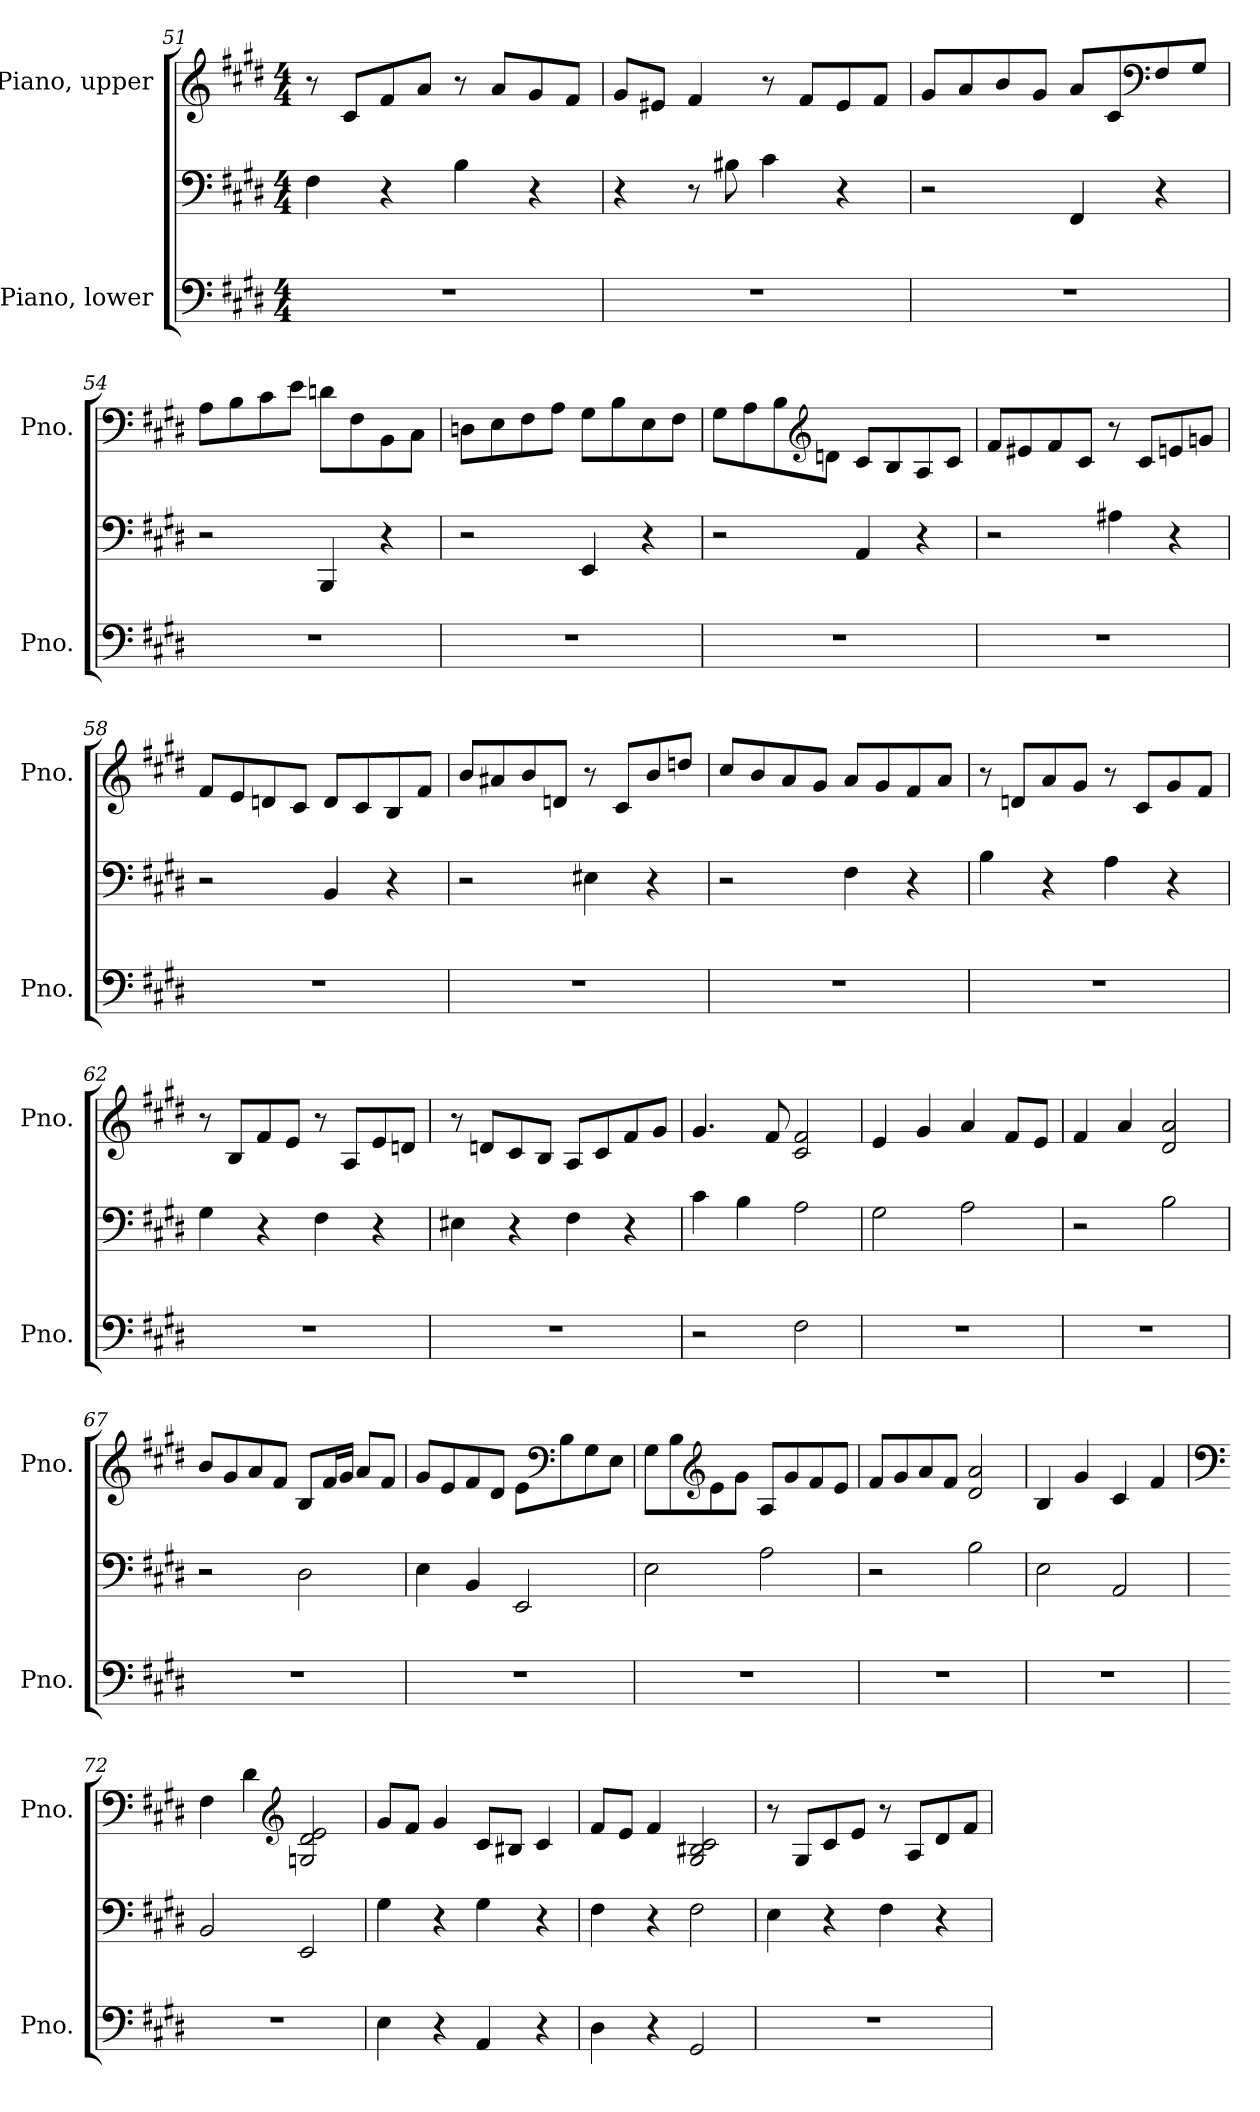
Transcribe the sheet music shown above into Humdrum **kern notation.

**kern	**kern	**kern
*part2	*part2	*part1
*staff3	*staff2	*staff1
*I"Piano, lower	*	*I"Piano, upper
*I'Pno.	*	*I'Pno.
*clefF4	*clefF4	*clefG2
*k[f#c#g#d#]	*k[f#c#g#d#]	*k[f#c#g#d#]
*M4/4	*M4/4	*M4/4
=51	=51	=51
1r	4F#\	8r
.	.	8c#/L
.	4r	8f#/
.	.	8a/J
.	4B\	8r
.	.	8a/L
.	4r	8g#/
.	.	8f#/J
!!LO:LB:g=z
=52	=52	=52
1r	4r	8g#/L
.	.	8e#X/J
.	8r	4f#/
.	8B#X\	.
.	4c#\	8r
.	.	8f#/L
.	4r	8e#/
.	.	8f#/J
=53	=53	=53
1r	2r	8g#/L
.	.	8a/
.	.	8b/
.	.	8g#/J
.	4FF#/	8a/L
.	.	8c#/
*	*	*clefF4
.	4r	8F#/
.	.	8G#/J
=54	=54	=54
1r	2r	8A\L
.	.	8B\
.	.	8c#\
.	.	8e\J
.	4BBB/	8dn\L
.	.	8F#\
.	4r	8BB\
.	.	8C#\J
=55	=55	=55
1r	2r	8Dn\L
.	.	8E\
.	.	8F#\
.	.	8A\J
.	4EE/	8G#\L
.	.	8B\
.	4r	8E\
.	.	8F#\J
!!LO:PB:g=z
=56	=56	=56
1r	2r	8G#\L
.	.	8A\
.	.	8B\
*	*	*clefG2
.	.	8dn\J
.	4AA/	8c#/L
.	.	8B/
.	4r	8A/
.	.	8c#/J
=57	=57	=57
1r	2r	8f#/L
.	.	8e#X/
.	.	8f#/
.	.	8c#/J
.	4A#X\	8r
.	.	8c#/L
.	4r	8en/
.	.	8gn/J
=58	=58	=58
1r	2r	8f#/L
.	.	8e/
.	.	8dn/
.	.	8c#/J
.	4BB/	8d/L
.	.	8c#/
.	4r	8B/
.	.	8f#/J
!!LO:LB:g=z
=59	=59	=59
1r	2r	8b/L
.	.	8a#X/
.	.	8b/
.	.	8dn/J
.	4E#X\	8r
.	.	8c#/L
.	4r	8b/
.	.	8ddn/J
=60	=60	=60
1r	2r	8cc#/L
.	.	8b/
.	.	8a/
.	.	8g#/J
.	4F#\	8a/L
.	.	8g#/
.	4r	8f#/
.	.	8a/J
=61	=61	=61
1r	4B\	8r
.	.	8dn/L
.	4r	8a/
.	.	8g#/J
.	4A\	8r
.	.	8c#/L
.	4r	8g#/
.	.	8f#/J
=62	=62	=62
1r	4G#\	8r
.	.	8B/L
.	4r	8f#/
.	.	8e/J
.	4F#\	8r
.	.	8A/L
.	4r	8e/
.	.	8dn/J
!!LO:LB:g=z
=63	=63	=63
1r	4E#X\	8r
.	.	8dn/L
.	4r	8c#/
.	.	8B/J
.	4F#\	8A/L
.	.	8c#/
.	4r	8f#/
.	.	8g#/J
=64	=64	=64
2r	4c#\	4.g#/
.	4B\	.
.	.	8f#/
2F#\	2A\	2c#/ 2f#/
=65	=65	=65
1r	2G#\	4e/
.	.	4g#/
.	2A\	4a/
.	.	8f#/L
.	.	8e/J
=66	=66	=66
1r	2r	4f#/
.	.	4a/
.	2B\	2d#/ 2a/
=67	=67	=67
1r	2r	8b/L
.	.	8g#/
.	.	8a/
.	.	8f#/J
.	2D#\	8B/L
.	.	16f#/L
.	.	16g#/JJ
.	.	8a/L
.	.	8f#/J
!!LO:LB:g=z
=68	=68	=68
1r	4E\	8g#/L
.	.	8e/
.	4BB/	8f#/
.	.	8d#/J
.	2EE/	8e\L
*	*	*clefF4
.	.	8B\
.	.	8G#\
.	.	8E\J
=69	=69	=69
1r	2E\	8G#\L
.	.	8B\
*	*	*clefG2
.	.	8e\
.	.	8g#\J
.	2A\	8A/L
.	.	8g#/
.	.	8f#/
.	.	8e/J
=70	=70	=70
1r	2r	8f#/L
.	.	8g#/
.	.	8a/
.	.	8f#/J
.	2B\	2d#/ 2a/
=71	=71	=71
1r	2E\	4B/
.	.	4g#/
.	2AA/	4c#/
.	.	4f#/
=72	=72	=72
*	*	*clefF4
1r	2BB/	4F#\
.	.	4d#\
*	*	*clefG2
.	2EE/	2Gn/ 2d#/ 2e/
!!LO:PB:g=z
=73	=73	=73
4E\	4G#\	8g#/L
.	.	8f#/J
4r	4r	4g#/
4AA/	4G#\	8c#/L
.	.	8B#X/J
4r	4r	4c#/
=74	=74	=74
4D#\	4F#\	8f#/L
.	.	8e/J
4r	4r	4f#/
2GG#/	2F#\	2G#/ 2B#X/ 2c#/
=75	=75	=75
1r	4E\	8r
.	.	8G#/L
.	4r	8c#/
.	.	8e/J
.	4F#\	8r
.	.	8A/L
.	4r	8d#/
.	.	8f#/J
=	=	=
*-	*-	*-
